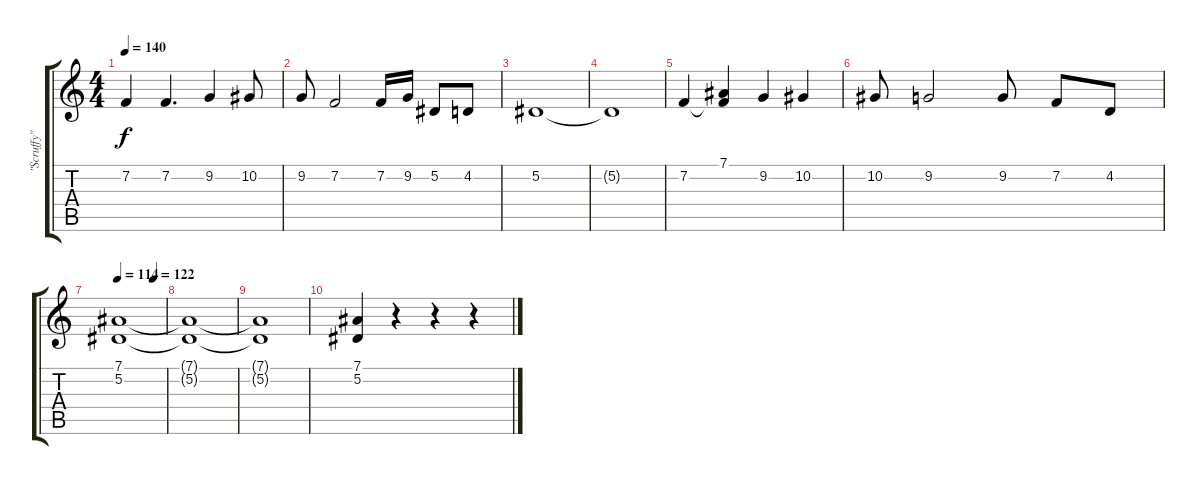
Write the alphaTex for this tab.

\track ("\"Scruffy\" Wallace" "\"Scruffy\" ") {instrument bagpipe}
\staff {score tabs}
\tuning (Eb4 Bb3 Gb3 Db3 Ab2 Eb2) {hide}
\ts (4 4)
\tempo 140
\clef g2
\ks c
7.2.4{dy f} 7.2.4{d} 9.2.4 10.2.8 |
9.2.8 7.2.2 7.2.16 9.2.16 5.2.8 4.2.8 |
5.2.1 |
5.2{t}.1 |
7.2.4 (7.1 7.2{t}).4 9.2.4 10.2.4 |
10.2.8 9.2.2 9.2.8 7.2.8 4.2.8 |
\tempo 114
\tempo (122 0.75)
(7.1 5.2).1 |
(7.1{t} 5.2{t}).1 |
(7.1{t} 5.2{t}).1 |
(7.1 5.2).4 r.4 r.4 r.4
